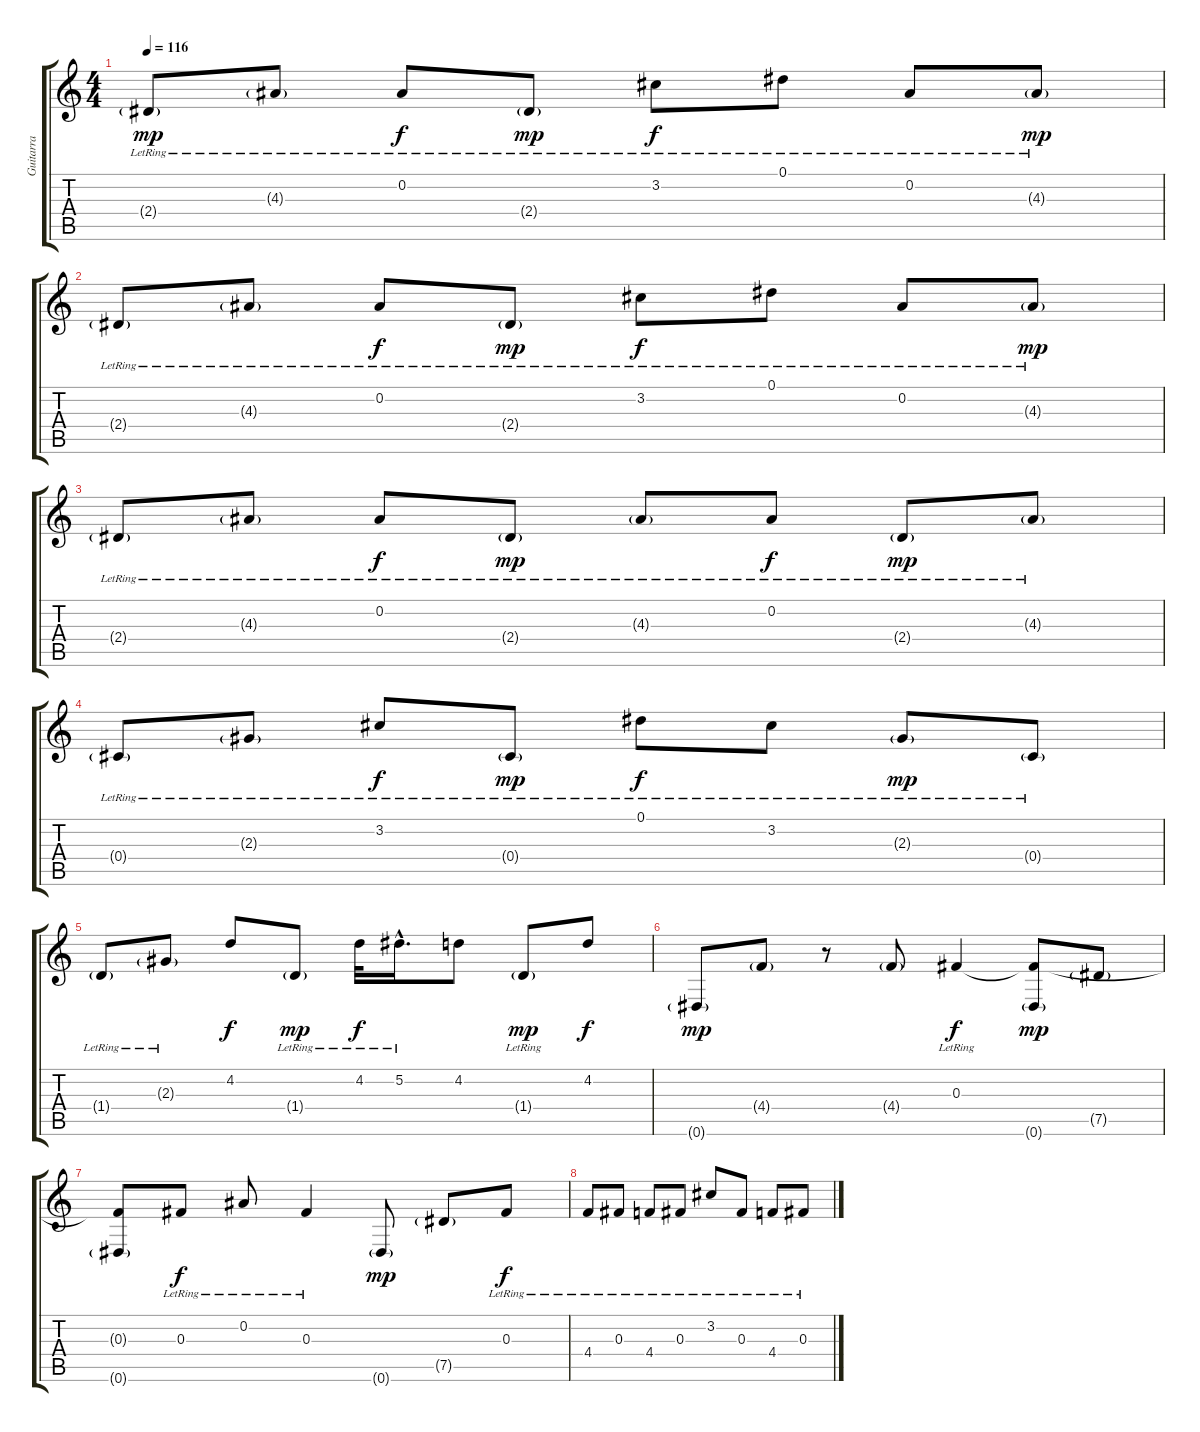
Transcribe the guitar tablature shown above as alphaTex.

\track ("Guitarra" "Guitarra") {instrument electricguitarclean}
\staff {score tabs}
\tuning (Eb4 Bb3 Gb3 Db3 Ab2 Eb2) {hide}
\ts (4 4)
\tempo 116
\clef g2
\ks c
2.4{g lr}.8{dy mp volume 7 instrument electricguitarclean} 4.3{g lr}.8 0.2{lr}.8{dy f} 2.4{g lr}.8{dy mp} 3.2{lr}.8{dy f} 0.1{lr}.8 0.2{lr}.8 4.3{g lr}.8{dy mp} |
2.4{g lr}.8 4.3{g lr}.8 0.2{lr}.8{dy f} 2.4{g lr}.8{dy mp} 3.2{lr}.8{dy f} 0.1{lr}.8 0.2{lr}.8 4.3{g lr}.8{dy mp} |
2.4{g lr}.8 4.3{g lr}.8 0.2{lr}.8{dy f} 2.4{g lr}.8{dy mp} 4.3{g lr}.8 0.2{lr}.8{dy f} 2.4{g lr}.8{dy mp} 4.3{g lr}.8 |
0.4{g lr}.8 2.3{g lr}.8 3.2{lr}.8{dy f} 0.4{g lr}.8{dy mp} 0.1{lr}.8{dy f} 3.2{lr}.8 2.3{g lr}.8{dy mp} 0.4{g lr}.8 |
1.4{g lr}.8 2.3{g lr}.8 4.2.8{dy f} 1.4{g lr}.8{dy mp} 4.2{lr}.32{dy f} 5.2{hac lr}.16{d} 4.2.8 1.4{g lr}.8{dy mp} 4.2.8{dy f} |
0.6{g}.8{dy mp volume 10 instrument electricguitarclean} 4.4{g}.8 r.8 4.4{g}.8 0.3{lr}.4{dy f} (0.3{t} 0.6{g}).8{dy mp} 7.5{g}.8 |
(0.3{t} 0.6{g}).8 0.3{lr}.8{dy f} 0.2{lr}.8 0.3{lr}.4 0.6{g}.8{dy mp} 7.5{g}.8 0.3{lr}.8{dy f} |
4.4{lr}.8 0.3{lr}.8 4.4{lr}.8 0.3{lr}.8 3.2{lr}.8 0.3{lr}.8 4.4{lr}.8 0.3{lr}.8
